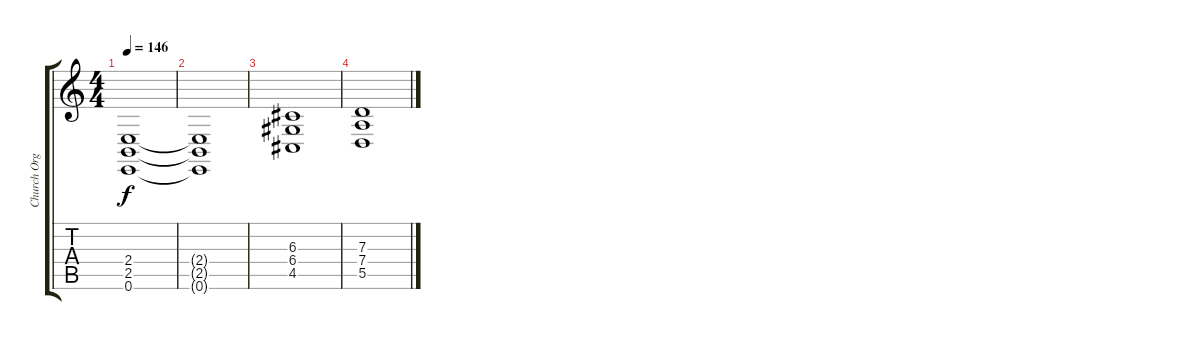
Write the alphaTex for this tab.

\track ("Church Organ (Chorus)" "Church Org") {instrument churchorgan}
\staff {score tabs}
\tuning (E4 B3 G3 D3 A2 E2) {hide}
\ts (4 4)
\tempo 146
\clef g2
\ks c
(2.4 2.5 0.6).1{dy f} |
(2.4{t} 2.5{t} 0.6{t}).1 |
(6.3 6.4 4.5).1 |
(7.3 7.4 5.5).1
